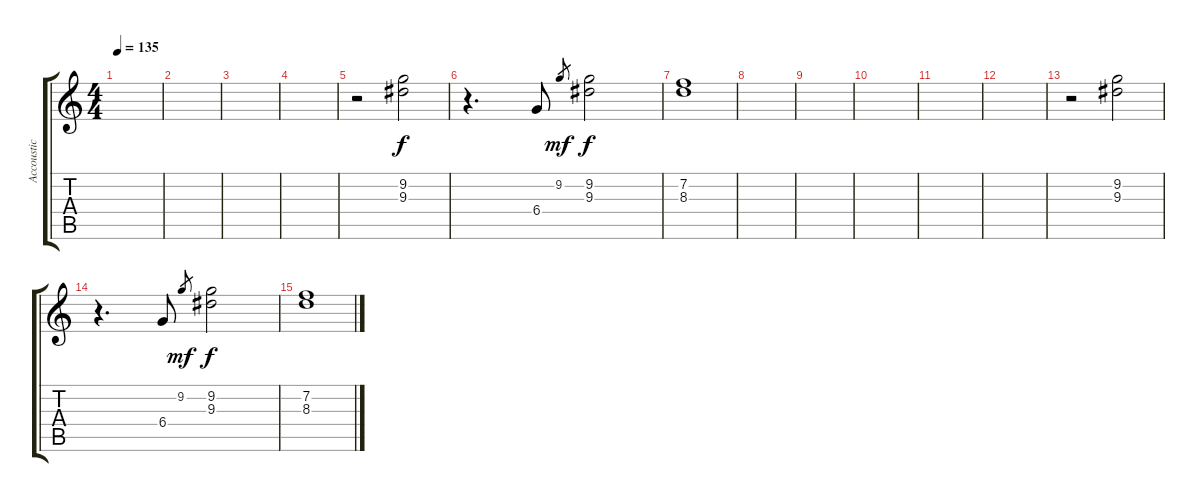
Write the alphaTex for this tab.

\track ("Accoustic 2" "Accoustic ") {instrument acousticguitarsteel}
\staff {score tabs}
\tuning (Eb4 Bb3 Gb3 Db3 Ab2 Eb2) {hide}
\ts (4 4)
\tempo 135
\clef g2
\ks c
|
|
|
|
r.2 (9.2 9.3).2 |
r.4{d} 6.4.8 9.2.8{gr dy mf} (9.2 9.3).2{dy f} |
(7.2 8.3).1 |
|
|
|
|
|
r.2 (9.2 9.3).2 |
r.4{d} 6.4.8 9.2.8{gr dy mf} (9.2 9.3).2{dy f} |
(7.2 8.3).1
